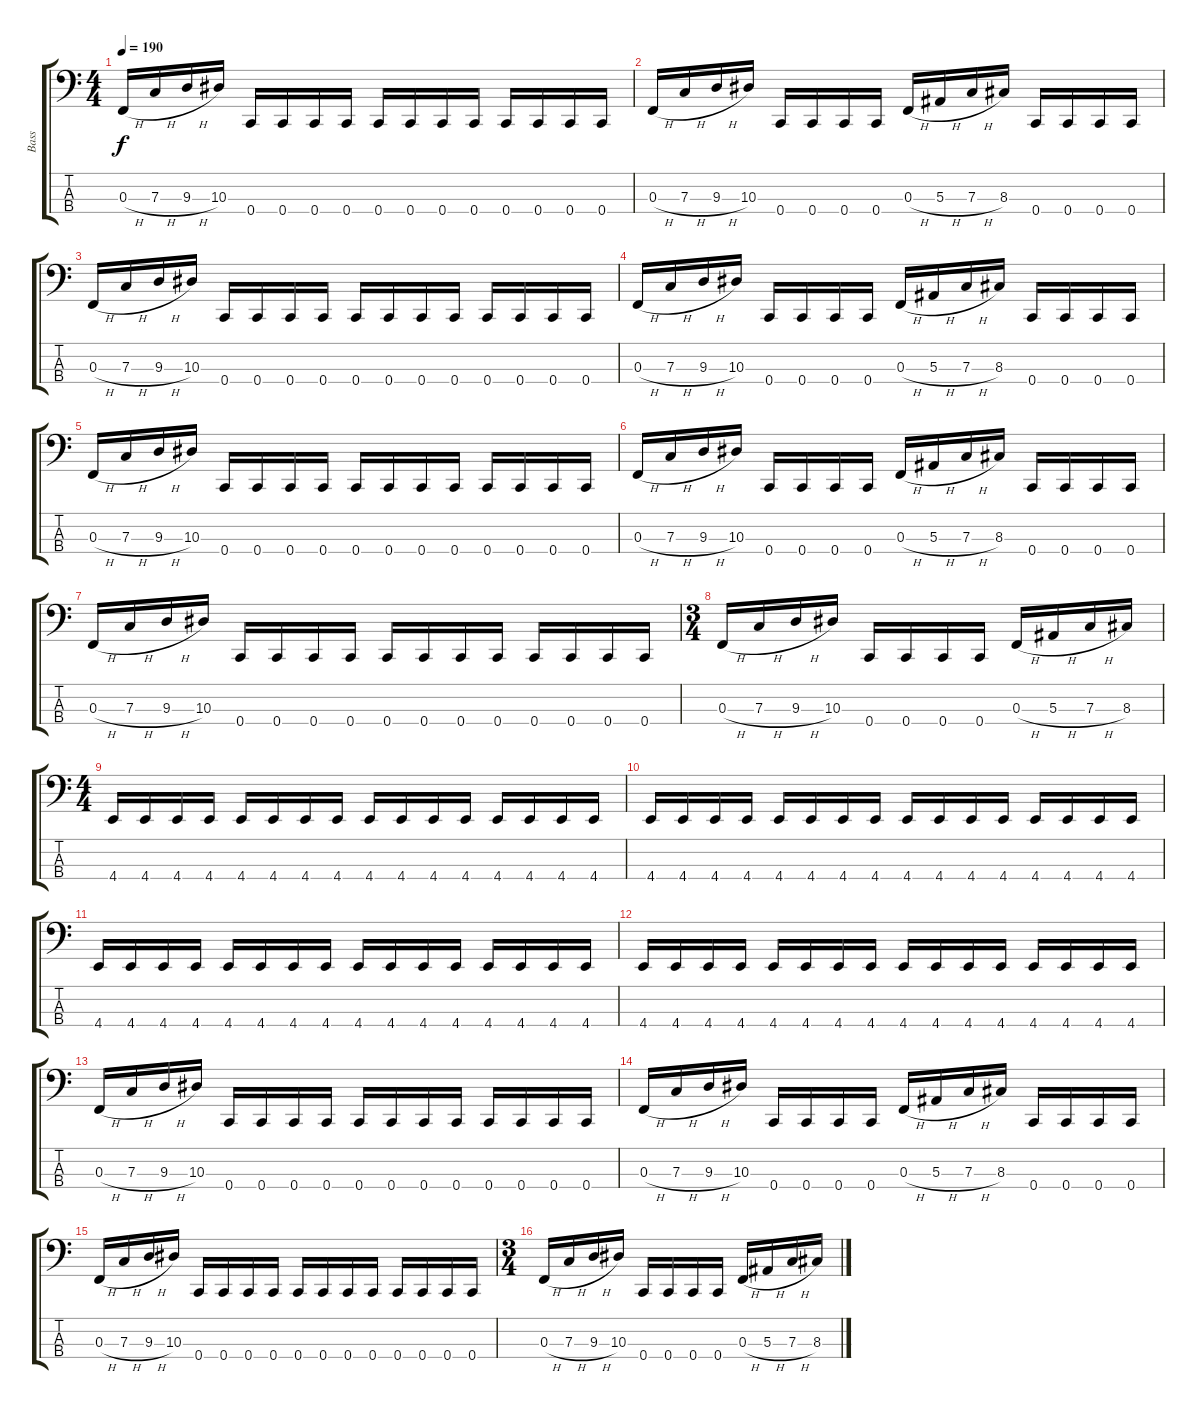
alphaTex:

\track ("Bass" "Bass") {instrument electricbasspick}
\staff {score tabs}
\tuning (Eb2 Bb1 F1 C1) {hide}
\ts (4 4)
\tempo 190
\clef f4
\ks c
0.3{h}.16{dy f} 7.3{h}.16 9.3{h}.16 10.3.16 0.4.16 0.4.16 0.4.16 0.4.16 0.4.16 0.4.16 0.4.16 0.4.16 0.4.16 0.4.16 0.4.16 0.4.16 |
0.3{h}.16 7.3{h}.16 9.3{h}.16 10.3.16 0.4.16 0.4.16 0.4.16 0.4.16 0.3{h}.16 5.3{h}.16 7.3{h}.16 8.3.16 0.4.16 0.4.16 0.4.16 0.4.16 |
0.3{h}.16 7.3{h}.16 9.3{h}.16 10.3.16 0.4.16 0.4.16 0.4.16 0.4.16 0.4.16 0.4.16 0.4.16 0.4.16 0.4.16 0.4.16 0.4.16 0.4.16 |
0.3{h}.16 7.3{h}.16 9.3{h}.16 10.3.16 0.4.16 0.4.16 0.4.16 0.4.16 0.3{h}.16 5.3{h}.16 7.3{h}.16 8.3.16 0.4.16 0.4.16 0.4.16 0.4.16 |
0.3{h}.16 7.3{h}.16 9.3{h}.16 10.3.16 0.4.16 0.4.16 0.4.16 0.4.16 0.4.16 0.4.16 0.4.16 0.4.16 0.4.16 0.4.16 0.4.16 0.4.16 |
0.3{h}.16 7.3{h}.16 9.3{h}.16 10.3.16 0.4.16 0.4.16 0.4.16 0.4.16 0.3{h}.16 5.3{h}.16 7.3{h}.16 8.3.16 0.4.16 0.4.16 0.4.16 0.4.16 |
0.3{h}.16 7.3{h}.16 9.3{h}.16 10.3.16 0.4.16 0.4.16 0.4.16 0.4.16 0.4.16 0.4.16 0.4.16 0.4.16 0.4.16 0.4.16 0.4.16 0.4.16 |
\ts (3 4)
0.3{h}.16 7.3{h}.16 9.3{h}.16 10.3.16 0.4.16 0.4.16 0.4.16 0.4.16 0.3{h}.16 5.3{h}.16 7.3{h}.16 8.3.16 |
\ts (4 4)
4.4.16 4.4.16 4.4.16 4.4.16 4.4.16 4.4.16 4.4.16 4.4.16 4.4.16 4.4.16 4.4.16 4.4.16 4.4.16 4.4.16 4.4.16 4.4.16 |
4.4.16 4.4.16 4.4.16 4.4.16 4.4.16 4.4.16 4.4.16 4.4.16 4.4.16 4.4.16 4.4.16 4.4.16 4.4.16 4.4.16 4.4.16 4.4.16 |
4.4.16 4.4.16 4.4.16 4.4.16 4.4.16 4.4.16 4.4.16 4.4.16 4.4.16 4.4.16 4.4.16 4.4.16 4.4.16 4.4.16 4.4.16 4.4.16 |
4.4.16 4.4.16 4.4.16 4.4.16 4.4.16 4.4.16 4.4.16 4.4.16 4.4.16 4.4.16 4.4.16 4.4.16 4.4.16 4.4.16 4.4.16 4.4.16 |
0.3{h}.16 7.3{h}.16 9.3{h}.16 10.3.16 0.4.16 0.4.16 0.4.16 0.4.16 0.4.16 0.4.16 0.4.16 0.4.16 0.4.16 0.4.16 0.4.16 0.4.16 |
0.3{h}.16 7.3{h}.16 9.3{h}.16 10.3.16 0.4.16 0.4.16 0.4.16 0.4.16 0.3{h}.16 5.3{h}.16 7.3{h}.16 8.3.16 0.4.16 0.4.16 0.4.16 0.4.16 |
0.3{h}.16 7.3{h}.16 9.3{h}.16 10.3.16 0.4.16 0.4.16 0.4.16 0.4.16 0.4.16 0.4.16 0.4.16 0.4.16 0.4.16 0.4.16 0.4.16 0.4.16 |
\ts (3 4)
0.3{h}.16 7.3{h}.16 9.3{h}.16 10.3.16 0.4.16 0.4.16 0.4.16 0.4.16 0.3{h}.16 5.3{h}.16 7.3{h}.16 8.3.16
